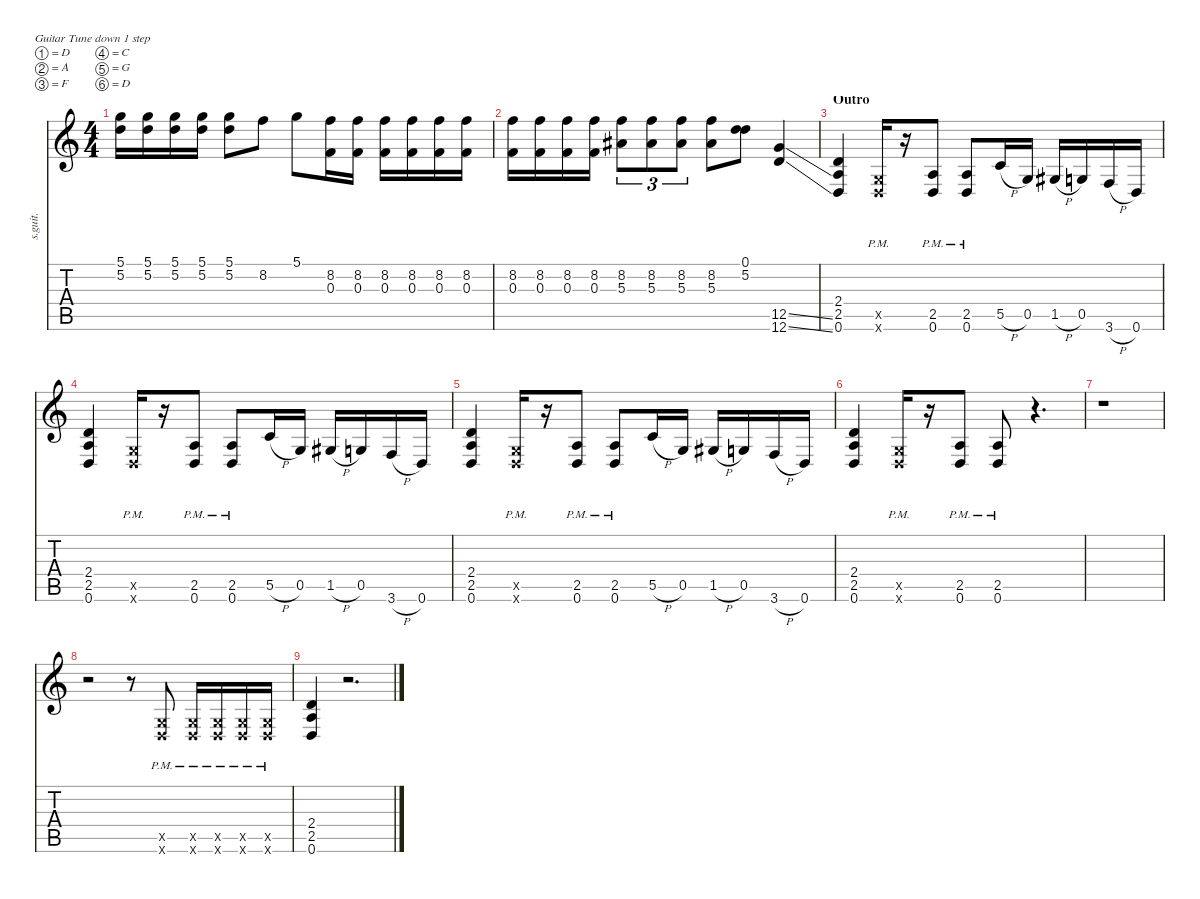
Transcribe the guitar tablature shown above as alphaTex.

\defaultSystemsLayout 4
\hideDynamics
\bracketExtendMode nobrackets
\track ("Kirk Hammett (Lead)" "s.guit.") {instrument distortionguitar}
\staff {score tabs}
\tuning (D4 A3 F3 C3 G2 D2)
\ts (4 4)
\tempo (90 hide)
\clef g2
\ks c
(5.1 5.2).16{lyrics (0 "") lyrics (1 "") lyrics (2 "") lyrics (3 "") lyrics (4 "") dy f} (5.1 5.2).16{lyrics (0 "") lyrics (1 "") lyrics (2 "") lyrics (3 "") lyrics (4 "")} (5.1 5.2).16{lyrics (0 "") lyrics (1 "") lyrics (2 "") lyrics (3 "") lyrics (4 "")} (5.1 5.2).16{lyrics (0 "") lyrics (1 "") lyrics (2 "") lyrics (3 "") lyrics (4 "")} (5.1 5.2).8{lyrics (0 "") lyrics (1 "") lyrics (2 "") lyrics (3 "") lyrics (4 "")} 8.2.8{lyrics (0 "") lyrics (1 "") lyrics (2 "") lyrics (3 "") lyrics (4 "")} 5.1.8{lyrics (0 "") lyrics (1 "") lyrics (2 "") lyrics (3 "") lyrics (4 "")} (8.2 0.3).16{lyrics (0 "") lyrics (1 "") lyrics (2 "") lyrics (3 "") lyrics (4 "")} (8.2 0.3).16{lyrics (0 "") lyrics (1 "") lyrics (2 "") lyrics (3 "") lyrics (4 "")} (8.2 0.3).16{lyrics (0 "") lyrics (1 "") lyrics (2 "") lyrics (3 "") lyrics (4 "")} (8.2 0.3).16{lyrics (0 "") lyrics (1 "") lyrics (2 "") lyrics (3 "") lyrics (4 "")} (8.2 0.3).16{lyrics (0 "") lyrics (1 "") lyrics (2 "") lyrics (3 "") lyrics (4 "")} (8.2 0.3).16{lyrics (0 "") lyrics (1 "") lyrics (2 "") lyrics (3 "") lyrics (4 "")} |
\tempo (86 hide)
(8.2 0.3).16{lyrics (0 "") lyrics (1 "") lyrics (2 "") lyrics (3 "") lyrics (4 "")} (8.2 0.3).16{lyrics (0 "") lyrics (1 "") lyrics (2 "") lyrics (3 "") lyrics (4 "")} (8.2 0.3).16{lyrics (0 "") lyrics (1 "") lyrics (2 "") lyrics (3 "") lyrics (4 "")} (8.2 0.3).16{lyrics (0 "") lyrics (1 "") lyrics (2 "") lyrics (3 "") lyrics (4 "")} (8.2 5.3{acc #}).8{tu (3 2) lyrics (0 "") lyrics (1 "") lyrics (2 "") lyrics (3 "") lyrics (4 "")} (8.2 5.3{acc #}).8{tu (3 2) lyrics (0 "") lyrics (1 "") lyrics (2 "") lyrics (3 "") lyrics (4 "")} (8.2 5.3{acc #}).8{tu (3 2) lyrics (0 "") lyrics (1 "") lyrics (2 "") lyrics (3 "") lyrics (4 "")} (8.2 5.3{acc #}).8{lyrics (0 "") lyrics (1 "") lyrics (2 "") lyrics (3 "") lyrics (4 "")} (0.1 5.2).8{lyrics (0 "") lyrics (1 "") lyrics (2 "") lyrics (3 "") lyrics (4 "")} (12.5{ss} 12.6{ss}).4{lyrics (0 "") lyrics (1 "") lyrics (2 "") lyrics (3 "") lyrics (4 "")} |
\section ("" "Outro")
(2.4 2.5 0.6).4{lyrics (0 "") lyrics (1 "") lyrics (2 "") lyrics (3 "") lyrics (4 "")} (0.5{pm x} 0.6{pm x}).16{lyrics (0 "") lyrics (1 "") lyrics (2 "") lyrics (3 "") lyrics (4 "")} r.16 (2.5{pm} 0.6{pm}).8{lyrics (0 "") lyrics (1 "") lyrics (2 "") lyrics (3 "") lyrics (4 "")} (2.5{pm} 0.6{pm}).8{lyrics (0 "") lyrics (1 "") lyrics (2 "") lyrics (3 "") lyrics (4 "")} 5.5{h}.16{lyrics (0 "") lyrics (1 "") lyrics (2 "") lyrics (3 "") lyrics (4 "")} 0.5.16{lyrics (0 "") lyrics (1 "") lyrics (2 "") lyrics (3 "") lyrics (4 "")} 1.5{h acc #}.16{lyrics (0 "") lyrics (1 "") lyrics (2 "") lyrics (3 "") lyrics (4 "")} 0.5.16{lyrics (0 "") lyrics (1 "") lyrics (2 "") lyrics (3 "") lyrics (4 "")} 3.6{h}.16{lyrics (0 "") lyrics (1 "") lyrics (2 "") lyrics (3 "") lyrics (4 "")} 0.6.16{lyrics (0 "") lyrics (1 "") lyrics (2 "") lyrics (3 "") lyrics (4 "")} |
\tempo (88 hide)
(2.4 2.5 0.6).4{lyrics (0 "") lyrics (1 "") lyrics (2 "") lyrics (3 "") lyrics (4 "")} (0.5{pm x} 0.6{pm x}).16{lyrics (0 "") lyrics (1 "") lyrics (2 "") lyrics (3 "") lyrics (4 "")} r.16 (2.5{pm} 0.6{pm}).8{lyrics (0 "") lyrics (1 "") lyrics (2 "") lyrics (3 "") lyrics (4 "")} (2.5{pm} 0.6{pm}).8{lyrics (0 "") lyrics (1 "") lyrics (2 "") lyrics (3 "") lyrics (4 "")} 5.5{h}.16{lyrics (0 "") lyrics (1 "") lyrics (2 "") lyrics (3 "") lyrics (4 "")} 0.5.16{lyrics (0 "") lyrics (1 "") lyrics (2 "") lyrics (3 "") lyrics (4 "")} 1.5{h acc #}.16{lyrics (0 "") lyrics (1 "") lyrics (2 "") lyrics (3 "") lyrics (4 "")} 0.5.16{lyrics (0 "") lyrics (1 "") lyrics (2 "") lyrics (3 "") lyrics (4 "")} 3.6{h}.16{lyrics (0 "") lyrics (1 "") lyrics (2 "") lyrics (3 "") lyrics (4 "")} 0.6.16{lyrics (0 "") lyrics (1 "") lyrics (2 "") lyrics (3 "") lyrics (4 "")} |
\tempo (89 hide)
(2.4 2.5 0.6).4{lyrics (0 "") lyrics (1 "") lyrics (2 "") lyrics (3 "") lyrics (4 "")} (0.5{pm x} 0.6{pm x}).16{lyrics (0 "") lyrics (1 "") lyrics (2 "") lyrics (3 "") lyrics (4 "")} r.16 (2.5{pm} 0.6{pm}).8{lyrics (0 "") lyrics (1 "") lyrics (2 "") lyrics (3 "") lyrics (4 "")} (2.5{pm} 0.6{pm}).8{lyrics (0 "") lyrics (1 "") lyrics (2 "") lyrics (3 "") lyrics (4 "")} 5.5{h}.16{lyrics (0 "") lyrics (1 "") lyrics (2 "") lyrics (3 "") lyrics (4 "")} 0.5.16{lyrics (0 "") lyrics (1 "") lyrics (2 "") lyrics (3 "") lyrics (4 "")} 1.5{h acc #}.16{lyrics (0 "") lyrics (1 "") lyrics (2 "") lyrics (3 "") lyrics (4 "")} 0.5.16{lyrics (0 "") lyrics (1 "") lyrics (2 "") lyrics (3 "") lyrics (4 "")} 3.6{h}.16{lyrics (0 "") lyrics (1 "") lyrics (2 "") lyrics (3 "") lyrics (4 "")} 0.6.16{lyrics (0 "") lyrics (1 "") lyrics (2 "") lyrics (3 "") lyrics (4 "")} |
\tempo (86 hide)
(2.4 2.5 0.6).4{lyrics (0 "") lyrics (1 "") lyrics (2 "") lyrics (3 "") lyrics (4 "")} (0.5{pm x} 0.6{pm x}).16{lyrics (0 "") lyrics (1 "") lyrics (2 "") lyrics (3 "") lyrics (4 "")} r.16 (2.5{pm} 0.6{pm}).8{lyrics (0 "") lyrics (1 "") lyrics (2 "") lyrics (3 "") lyrics (4 "")} (2.5{pm} 0.6{pm}).8{lyrics (0 "") lyrics (1 "") lyrics (2 "") lyrics (3 "") lyrics (4 "")} r.4{d} |
\tempo (87 hide)
r.1 |
\tempo (90 hide)
r.2 r.8 (0.5{pm x} 0.6{pm x}).8{lyrics (0 "") lyrics (1 "") lyrics (2 "") lyrics (3 "") lyrics (4 "")} (0.5{pm x} 0.6{pm x}).16{lyrics (0 "") lyrics (1 "") lyrics (2 "") lyrics (3 "") lyrics (4 "")} (0.5{pm x} 0.6{pm x}).16{lyrics (0 "") lyrics (1 "") lyrics (2 "") lyrics (3 "") lyrics (4 "")} (0.5{pm x} 0.6{pm x}).16{lyrics (0 "") lyrics (1 "") lyrics (2 "") lyrics (3 "") lyrics (4 "")} (0.5{pm x} 0.6{pm x}).16{lyrics (0 "") lyrics (1 "") lyrics (2 "") lyrics (3 "") lyrics (4 "")} |
(2.4 2.5 0.6).4{lyrics (0 "") lyrics (1 "") lyrics (2 "") lyrics (3 "") lyrics (4 "")} r.2{d}
